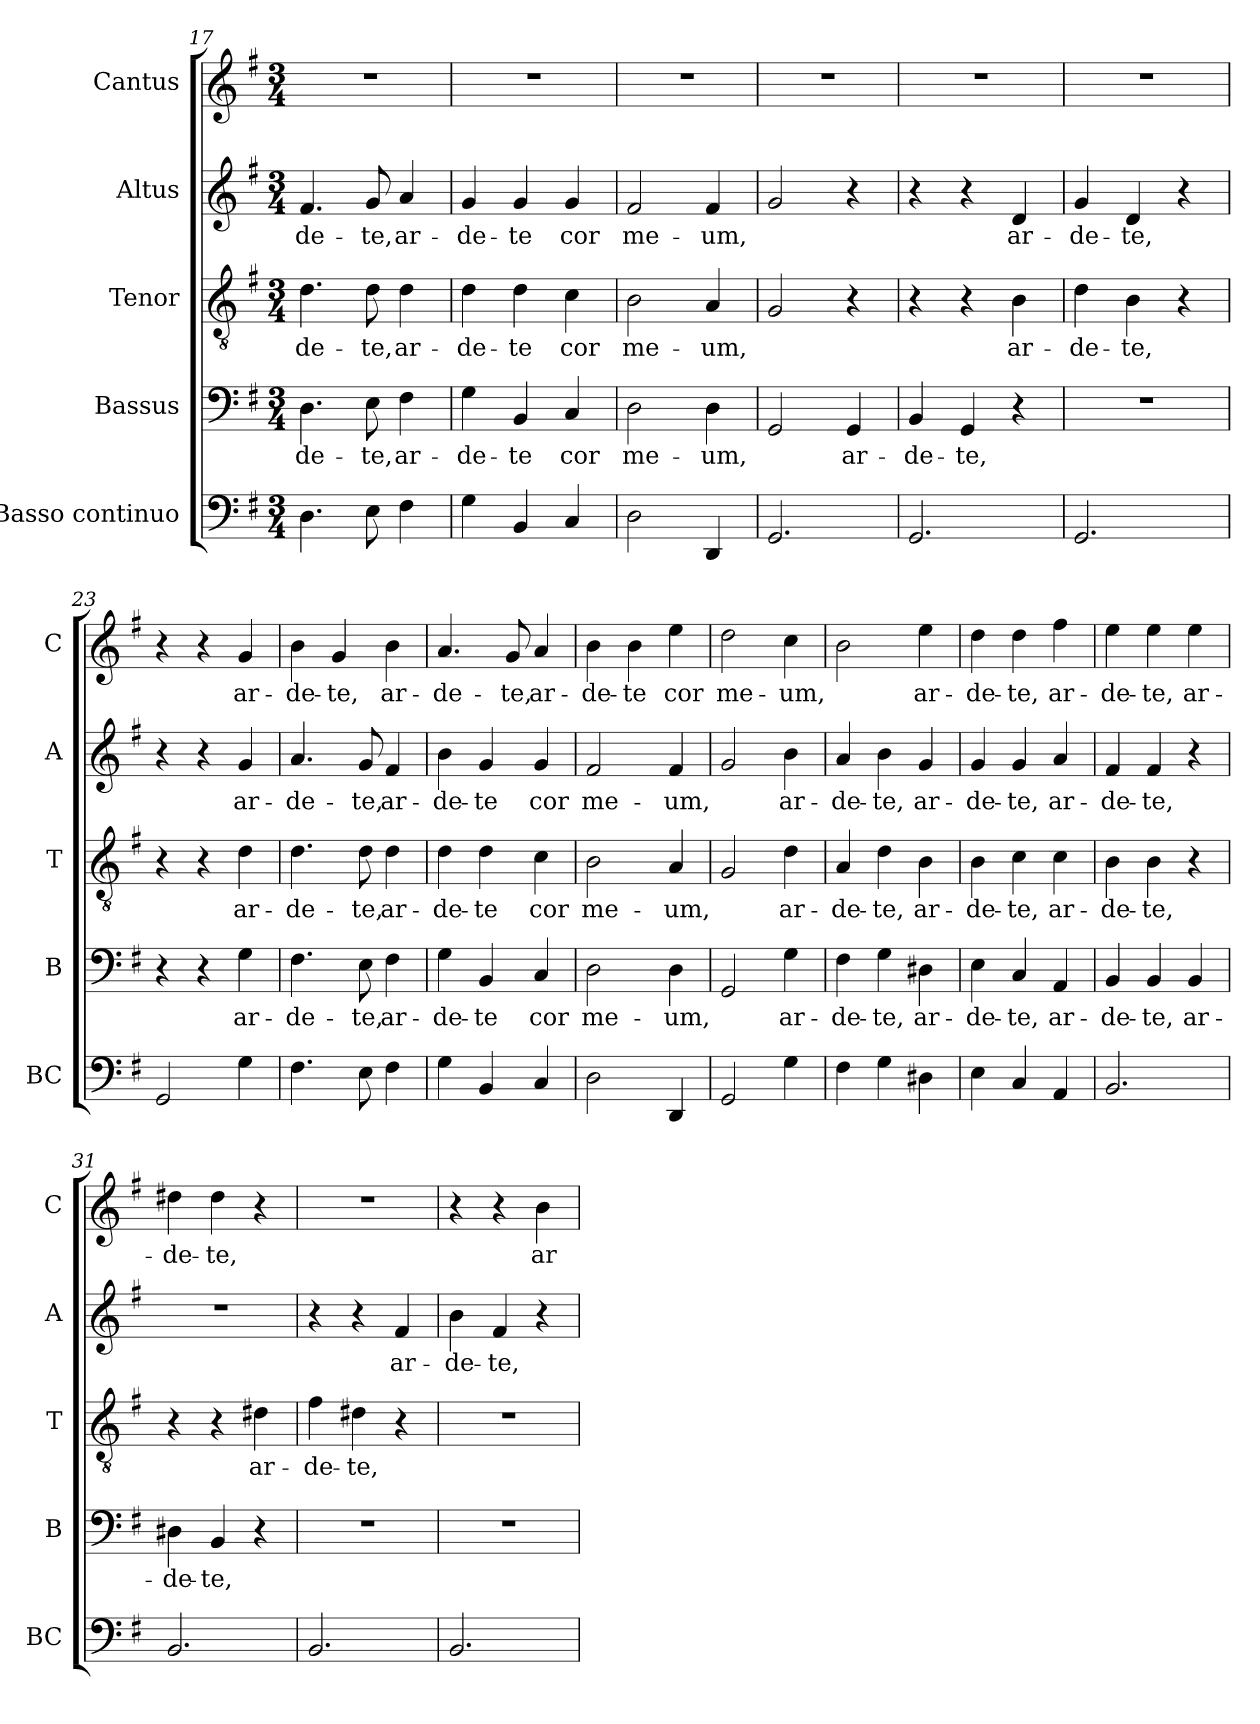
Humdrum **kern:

**kern	**kern	**text	**kern	**text	**kern	**text	**kern	**text
*part5	*part4	*part4	*part3	*part3	*part2	*part2	*part1	*part1
*staff5	*staff4	*staff4	*staff3	*staff3	*staff2	*staff2	*staff1	*staff1
*I"Basso continuo	*I"Bassus	*	*I"Tenor	*	*I"Altus	*	*I"Cantus	*
*I'BC	*I'B	*	*I'T	*	*I'A	*	*I'C	*
*clefF4	*clefF4	*	*clefGv2	*	*clefG2	*	*clefG2	*
*k[f#]	*k[f#]	*	*k[f#]	*	*k[f#]	*	*k[f#]	*
*G:	*G:	*	*G:	*	*G:	*	*G:	*
*M3/4	*M3/4	*	*M3/4	*	*M3/4	*	*M3/4	*
=17	=17	=17	=17	=17	=17	=17	=17	=17
!	!	!LO:LY:b	!	!LO:LY:b	!	!LO:LY:b	!	!
4.D\	4.D\	-de-	4.d\	-de-	4.f#/	-de-	2.r	.
!	!	!LO:LY:b	!	!LO:LY:b	!	!LO:LY:b	!	!
8E\	8E\	-te,	8d\	-te,	8g/	-te,	.	.
!	!	!LO:LY:b	!	!LO:LY:b	!	!LO:LY:b	!	!
4F#\	4F#\	ar-	4d\	ar-	4a/	ar-	.	.
=18	=18	=18	=18	=18	=18	=18	=18	=18
!	!	!LO:LY:b	!	!LO:LY:b	!	!LO:LY:b	!	!
4G\	4G\	-de-	4d\	-de-	4g/	-de-	2.r	.
!	!	!LO:LY:b	!	!LO:LY:b	!	!LO:LY:b	!	!
4BB/	4BB/	-te	4d\	-te	4g/	-te	.	.
!	!	!LO:LY:b	!	!LO:LY:b	!	!LO:LY:b	!	!
4C/	4C/	cor	4c\	cor	4g/	cor	.	.
=19	=19	=19	=19	=19	=19	=19	=19	=19
!	!	!LO:LY:b	!	!LO:LY:b	!	!LO:LY:b	!	!
2D\	2D\	me-	2B\	me-	2f#/	me-	2.r	.
!	!	!LO:LY:b	!	!LO:LY:b	!	!LO:LY:b	!	!
4DD/	4D\	-um,	4A/	-um,	4f#/	-um,	.	.
=20	=20	=20	=20	=20	=20	=20	=20	=20
2.GG/	2GG/	.	2G/	.	2g/	.	2.r	.
!	!	!LO:LY:b	!	!	!	!	!	!
.	4GG/	ar-	4r	.	4r	.	.	.
=21	=21	=21	=21	=21	=21	=21	=21	=21
!	!	!LO:LY:b	!	!	!	!	!	!
2.GG/	4BB/	-de-	4r	.	4r	.	2.r	.
!	!	!LO:LY:b	!	!	!	!	!	!
.	4GG/	-te,	4r	.	4r	.	.	.
!	!	!	!	!LO:LY:b	!	!LO:LY:b	!	!
.	4r	.	4B\	ar-	4d/	ar-	.	.
!!LO:LB:g=z
=22	=22	=22	=22	=22	=22	=22	=22	=22
!	!	!	!	!LO:LY:b	!	!LO:LY:b	!	!
2.GG/	2.r	.	4d\	-de-	4g/	-de-	2.r	.
!	!	!	!	!LO:LY:b	!	!LO:LY:b	!	!
.	.	.	4B\	-te,	4d/	-te,	.	.
.	.	.	4r	.	4r	.	.	.
=23	=23	=23	=23	=23	=23	=23	=23	=23
2GG/	4r	.	4r	.	4r	.	4r	.
.	4r	.	4r	.	4r	.	4r	.
!	!	!LO:LY:b	!	!LO:LY:b	!	!LO:LY:b	!	!LO:LY:b
4G\	4G\	ar-	4d\	ar-	4g/	ar-	4g/	ar-
=24	=24	=24	=24	=24	=24	=24	=24	=24
!	!	!LO:LY:b	!	!LO:LY:b	!	!LO:LY:b	!	!LO:LY:b
4.F#\	4.F#\	-de-	4.d\	-de-	4.a/	-de-	4b\	-de-
!	!	!	!	!	!	!	!	!LO:LY:b
.	.	.	.	.	.	.	4g/	-te,
!	!	!LO:LY:b	!	!LO:LY:b	!	!LO:LY:b	!	!
8E\	8E\	-te,	8d\	-te,	8g/	-te,	.	.
!	!	!LO:LY:b	!	!LO:LY:b	!	!LO:LY:b	!	!LO:LY:b
4F#\	4F#\	ar-	4d\	ar-	4f#/	ar-	4b\	ar-
=25	=25	=25	=25	=25	=25	=25	=25	=25
!	!	!LO:LY:b	!	!LO:LY:b	!	!LO:LY:b	!	!LO:LY:b
4G\	4G\	-de-	4d\	-de-	4b\	-de-	4.a/	-de-
!	!	!LO:LY:b	!	!LO:LY:b	!	!LO:LY:b	!	!
4BB/	4BB/	-te	4d\	-te	4g/	-te	.	.
!	!	!	!	!	!	!	!	!LO:LY:b
.	.	.	.	.	.	.	8g/	-te,
!	!	!LO:LY:b	!	!LO:LY:b	!	!LO:LY:b	!	!LO:LY:b
4C/	4C/	cor	4c\	cor	4g/	cor	4a/	ar-
=26	=26	=26	=26	=26	=26	=26	=26	=26
!	!	!LO:LY:b	!	!LO:LY:b	!	!LO:LY:b	!	!LO:LY:b
2D\	2D\	me-	2B\	me-	2f#/	me-	4b\	-de-
!	!	!	!	!	!	!	!	!LO:LY:b
.	.	.	.	.	.	.	4b\	-te
!	!	!LO:LY:b	!	!LO:LY:b	!	!LO:LY:b	!	!LO:LY:b
4DD/	4D\	-um,	4A/	-um,	4f#/	-um,	4ee\	cor
=27	=27	=27	=27	=27	=27	=27	=27	=27
!	!	!	!	!	!	!	!	!LO:LY:b
2GG/	2GG/	.	2G/	.	2g/	.	2dd\	me-
!	!	!LO:LY:b	!	!LO:LY:b	!	!LO:LY:b	!	!LO:LY:b
4G\	4G\	ar-	4d\	ar-	4b\	ar-	4cc\	-um,
!!LO:LB:g=z
=28	=28	=28	=28	=28	=28	=28	=28	=28
!	!	!LO:LY:b	!	!LO:LY:b	!	!LO:LY:b	!	!
4F#\	4F#\	-de-	4A/	-de-	4a/	-de-	2b\	.
!	!	!LO:LY:b	!	!LO:LY:b	!	!LO:LY:b	!	!
4G\	4G\	-te,	4d\	-te,	4b\	-te,	.	.
!	!	!LO:LY:b	!	!LO:LY:b	!	!LO:LY:b	!	!LO:LY:b
4D#X\	4D#X\	ar-	4B\	ar-	4g/	ar-	4ee\	ar-
=29	=29	=29	=29	=29	=29	=29	=29	=29
!	!	!LO:LY:b	!	!LO:LY:b	!	!LO:LY:b	!	!LO:LY:b
4E\	4E\	-de-	4B\	-de-	4g/	-de-	4dd\	-de-
!	!	!LO:LY:b	!	!LO:LY:b	!	!LO:LY:b	!	!LO:LY:b
4C/	4C/	-te,	4c\	-te,	4g/	-te,	4dd\	-te,
!	!	!LO:LY:b	!	!LO:LY:b	!	!LO:LY:b	!	!LO:LY:b
4AA/	4AA/	ar-	4c\	ar-	4a/	ar-	4ff#\	ar-
=30	=30	=30	=30	=30	=30	=30	=30	=30
!	!	!LO:LY:b	!	!LO:LY:b	!	!LO:LY:b	!	!LO:LY:b
2.BB/	4BB/	-de-	4B\	-de-	4f#/	-de-	4ee\	-de-
!	!	!LO:LY:b	!	!LO:LY:b	!	!LO:LY:b	!	!LO:LY:b
.	4BB/	-te,	4B\	-te,	4f#/	-te,	4ee\	-te,
!	!	!LO:LY:b	!	!	!	!	!	!LO:LY:b
.	4BB/	ar-	4r	.	4r	.	4ee\	ar-
=31	=31	=31	=31	=31	=31	=31	=31	=31
!	!	!LO:LY:b	!	!	!	!	!	!LO:LY:b
2.BB/	4D#X\	-de-	4r	.	2.r	.	4dd#X\	-de-
!	!	!LO:LY:b	!	!	!	!	!	!LO:LY:b
.	4BB/	-te,	4r	.	.	.	4dd#\	-te,
!	!	!	!	!LO:LY:b	!	!	!	!
.	4r	.	4d#X\	ar-	.	.	4r	.
=32	=32	=32	=32	=32	=32	=32	=32	=32
!	!	!	!	!LO:LY:b	!	!	!	!
2.BB/	2.r	.	4f#\	-de-	4r	.	2.r	.
!	!	!	!	!LO:LY:b	!	!	!	!
.	.	.	4d#X\	-te,	4r	.	.	.
!	!	!	!	!	!	!LO:LY:b	!	!
.	.	.	4r	.	4f#/	ar-	.	.
=33	=33	=33	=33	=33	=33	=33	=33	=33
!	!	!	!	!	!	!LO:LY:b	!	!
2.BB/	2.r	.	2.r	.	4b\	-de-	4r	.
!	!	!	!	!	!	!LO:LY:b	!	!
.	.	.	.	.	4f#/	-te,	4r	.
!	!	!	!	!	!	!	!	!LO:LY:b
.	.	.	.	.	4r	.	4b\	ar-
=	=	=	=	=	=	=	=	=
*-	*-	*-	*-	*-	*-	*-	*-	*-
